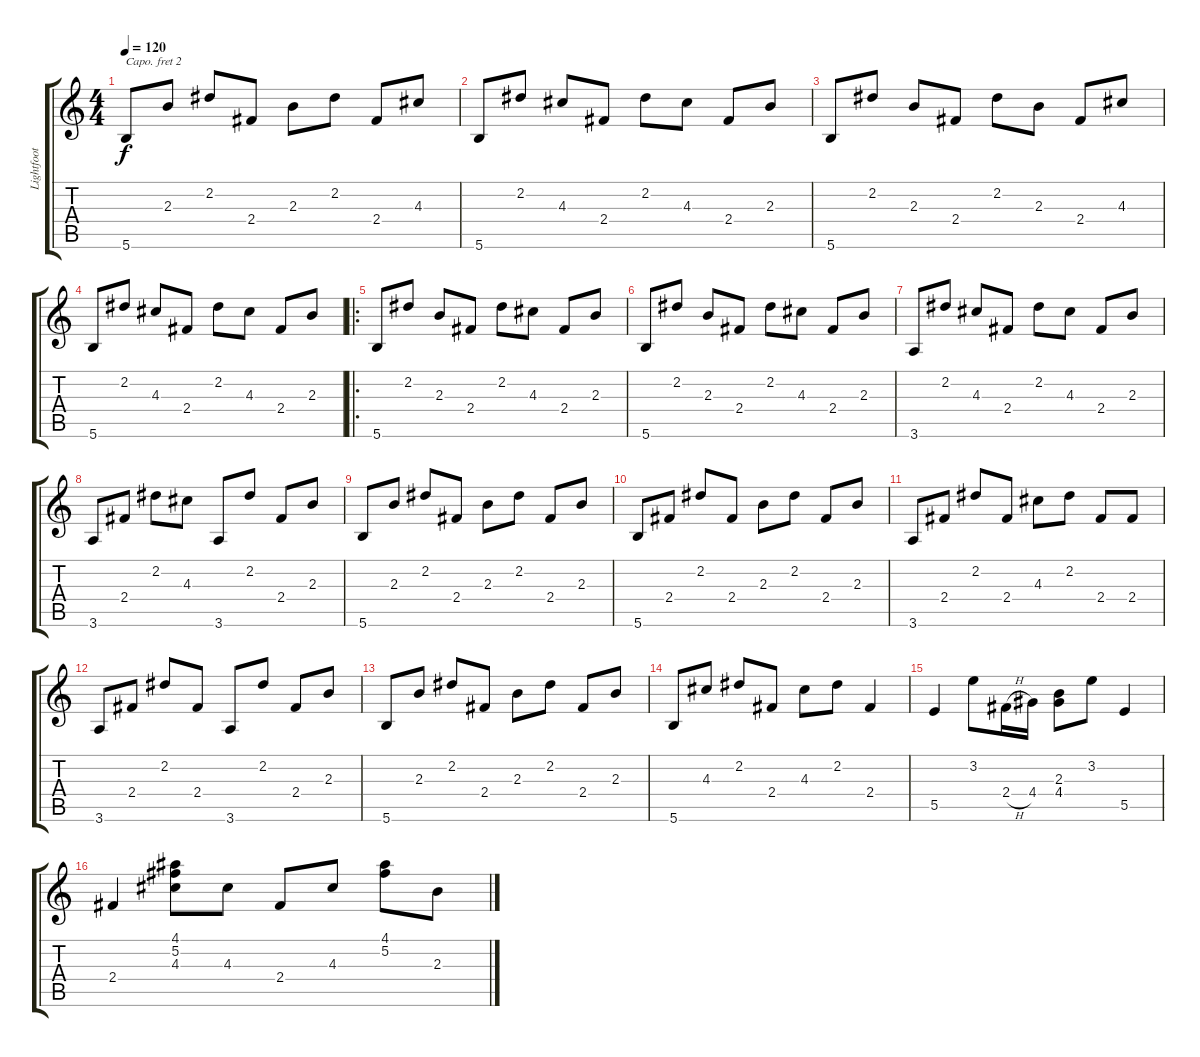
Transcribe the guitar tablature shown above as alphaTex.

\track ("Lightfoot" "Lightfoot") {instrument acousticguitarsteel}
\staff {score tabs}
\capo 2
\tuning (E4 B3 G3 D3 A2 E2) {hide}
\ts (4 4)
\tempo 120
\clef g2
\ks c
5.6.8{dy f instrument acousticguitarsteel} 2.3.8 2.2.8 2.4.8 2.3.8 2.2.8 2.4.8 4.3.8 |
5.6.8 2.2.8 4.3.8 2.4.8 2.2.8 4.3.8 2.4.8 2.3.8 |
5.6.8 2.2.8 2.3.8 2.4.8 2.2.8 2.3.8 2.4.8 4.3.8 |
5.6.8 2.2.8 4.3.8 2.4.8 2.2.8 4.3.8 2.4.8 2.3.8 |
\ro
5.6.8 2.2.8 2.3.8 2.4.8 2.2.8 4.3.8 2.4.8 2.3.8 |
5.6.8 2.2.8 2.3.8 2.4.8 2.2.8 4.3.8 2.4.8 2.3.8 |
3.6.8 2.2.8 4.3.8 2.4.8 2.2.8 4.3.8 2.4.8 2.3.8 |
3.6.8 2.4.8 2.2.8 4.3.8 3.6.8 2.2.8 2.4.8 2.3.8 |
5.6.8 2.3.8 2.2.8 2.4.8 2.3.8 2.2.8 2.4.8 2.3.8 |
5.6.8 2.4.8 2.2.8 2.4.8 2.3.8 2.2.8 2.4.8 2.3.8 |
3.6.8 2.4.8 2.2.8 2.4.8 4.3.8 2.2.8 2.4.8 2.4.8 |
3.6.8 2.4.8 2.2.8 2.4.8 3.6.8 2.2.8 2.4.8 2.3.8 |
5.6.8 2.3.8 2.2.8 2.4.8 2.3.8 2.2.8 2.4.8 2.3.8 |
5.6.8 4.3.8 2.2.8 2.4.8 4.3.8 2.2.8 2.4.4 |
5.5.4 3.2.8 2.4{h}.16 4.4.16 (2.3 4.4).8 3.2.8 5.5.4 |
2.4.4 (4.1 5.2 4.3).8 4.3.8 2.4.8 4.3.8 (4.1 5.2).8 2.3.8
